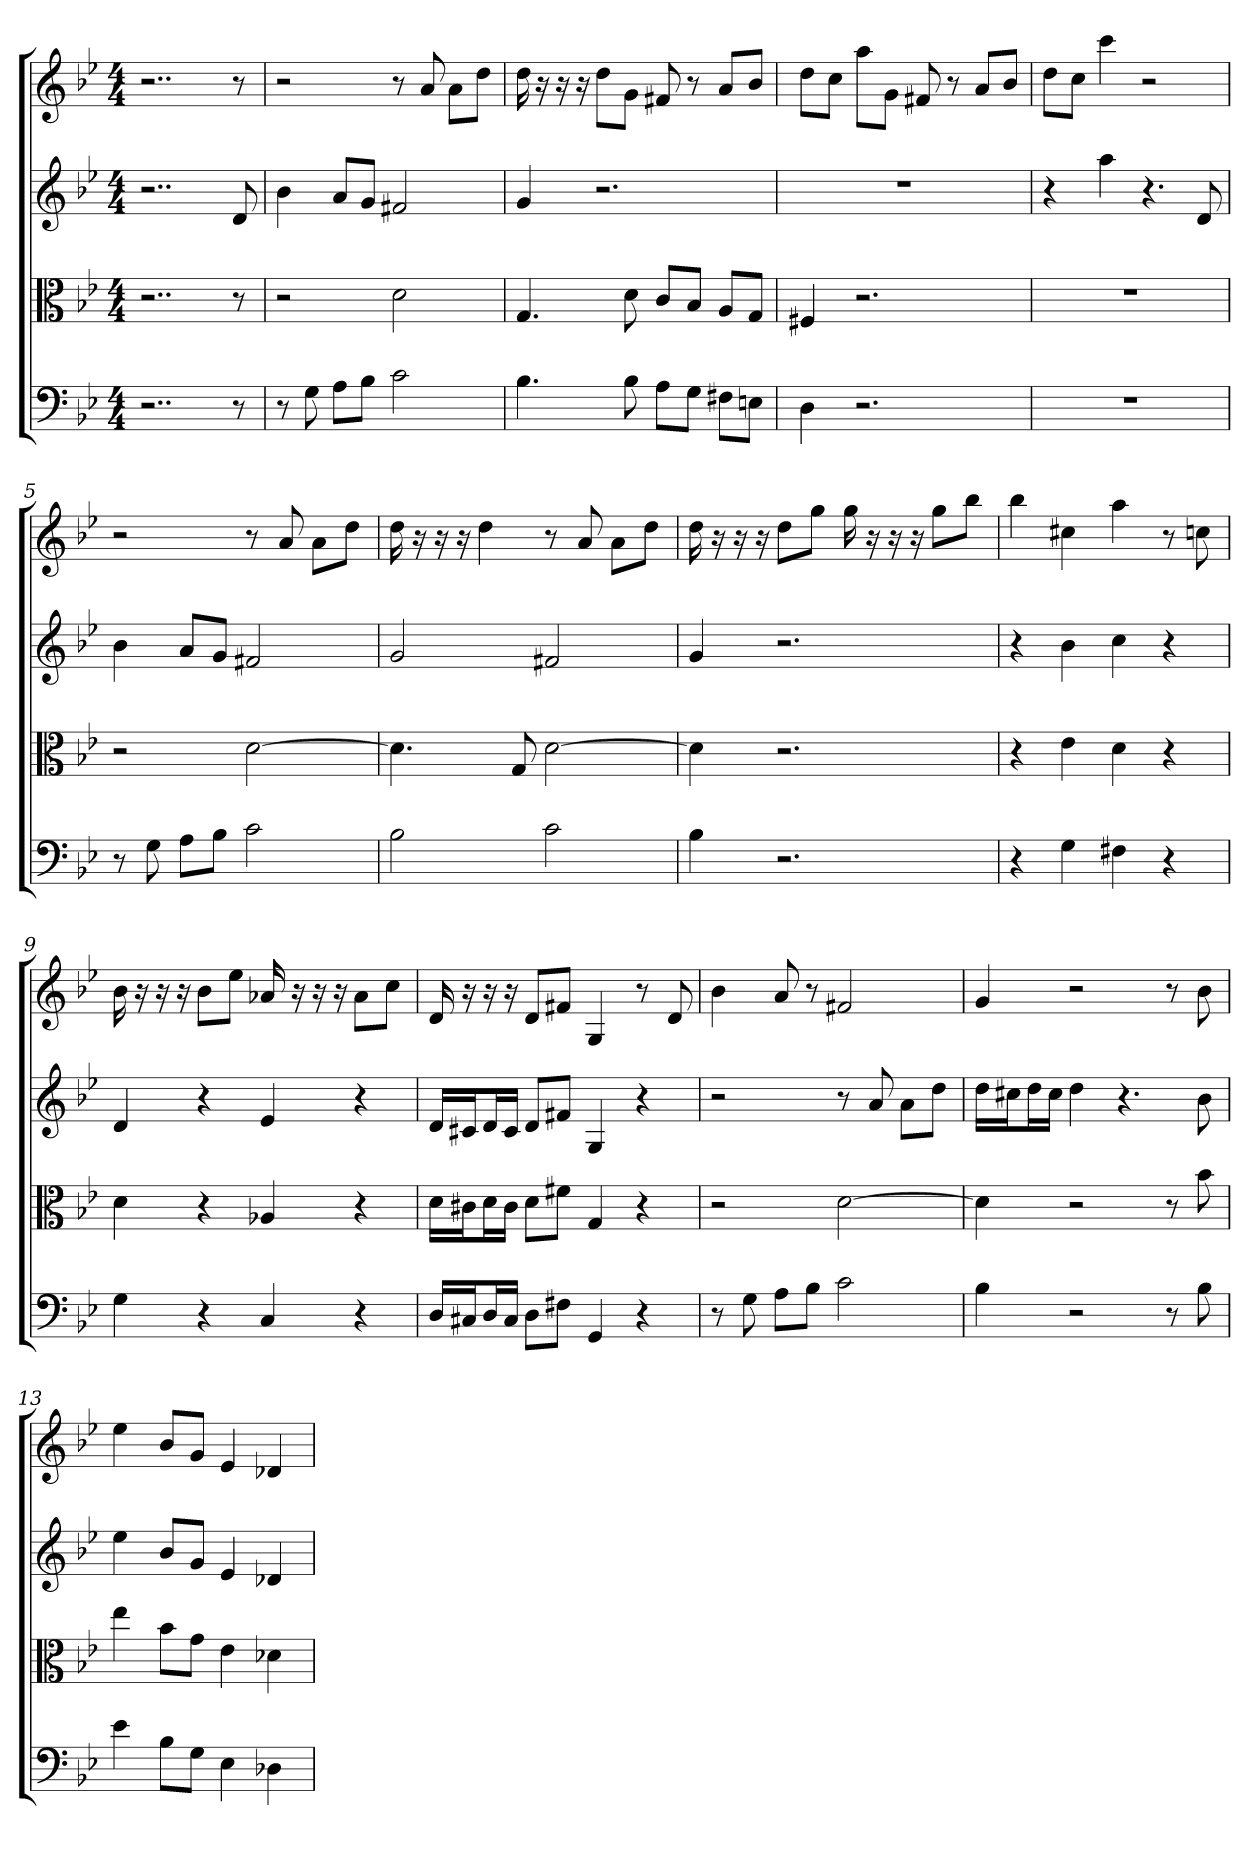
**kern	**kern	**kern	**kern
*part4	*part3	*part2	*part1
*staff4	*staff3	*staff2	*staff1
*clefF4	*clefC3	*clefG2	*clefG2
*k[b-e-]	*k[b-e-]	*k[b-e-]	*k[b-e-]
*g:	*g:	*g:	*g:
*M4/4	*M4/4	*M4/4	*M4/4
=	=	=	=
2..r	2..r	2..r	2..r
8r	8r	8d	8r
=1	=1	=1	=1
8r	2r	4b-	2r
8G	.	.	.
8A\L	.	8a/L	.
8B-\J	.	8g/J	.
2c	2d	2f#X	8r
.	.	.	8a
.	.	.	8a\L
.	.	.	8dd\J
=2	=2	=2	=2
4.B-	4.G	4g	16dd
.	.	.	16r
.	.	.	16r
.	.	.	16r
.	.	2.r	8dd\L
8B-	8d	.	8g\J
8A\L	8c/L	.	8f#X
8G\J	8B-/J	.	8r
8F#X\L	8A/L	.	8a/L
8En\J	8G/J	.	8b-/J
=3	=3	=3	=3
4D	4F#X	1r	8dd\L
.	.	.	8cc\J
2.r	2.r	.	8aa\L
.	.	.	8g\J
.	.	.	8f#X
.	.	.	8r
.	.	.	8a/L
.	.	.	8b-/J
=4	=4	=4	=4
1r	1r	4r	8dd\L
.	.	.	8cc\J
.	.	4aa	4ccc
.	.	4.r	2r
.	.	8d	.
=5	=5	=5	=5
8r	2r	4b-	2r
8G	.	.	.
8A\L	.	8a/L	.
8B-\J	.	8g/J	.
2c	[2d	2f#X	8r
.	.	.	8a
.	.	.	8a\L
.	.	.	8dd\J
=6	=6	=6	=6
2B-	4.d]	2g	16dd
.	.	.	16r
.	.	.	16r
.	.	.	16r
.	.	.	4dd
.	8G	.	.
2c	[2d	2f#X	8r
.	.	.	8a
.	.	.	8a\L
.	.	.	8dd\J
=7	=7	=7	=7
4B-	4d]	4g	16dd
.	.	.	16r
.	.	.	16r
.	.	.	16r
2.r	2.r	2.r	8dd\L
.	.	.	8gg\J
.	.	.	16gg
.	.	.	16r
.	.	.	16r
.	.	.	16r
.	.	.	8gg\L
.	.	.	8bb-\J
=8	=8	=8	=8
4r	4r	4r	4bb-
4G	4e-	4b-	4cc#X
4F#X	4d	4cc	4aa
4r	4r	4r	8r
.	.	.	8ccn
=9	=9	=9	=9
4G	4d	4d	16b-
.	.	.	16r
.	.	.	16r
.	.	.	16r
4r	4r	4r	8b-\L
.	.	.	8ee-\J
4C	4A-X	4e-	16a-X
.	.	.	16r
.	.	.	16r
.	.	.	16r
4r	4r	4r	8a-\L
.	.	.	8cc\J
=10	=10	=10	=10
16D/LL	16d\LL	16d/LL	16d
16C#X/J	16c#X\J	16c#X/J	16r
16D/L	16d\L	16d/L	16r
16C#/JJ	16c#\JJ	16c#/JJ	16r
8D\L	8d\L	8d/L	8d/L
8F#X\J	8f#X\J	8f#X/J	8f#X/J
4GG	4G	4G	4G
4r	4r	4r	8r
.	.	.	8d
=11	=11	=11	=11
8r	2r	2r	4b-
8G	.	.	.
8A\L	.	.	8a
8B-\J	.	.	8r
2c	[2d	8r	2f#X
.	.	8a	.
.	.	8a\L	.
.	.	8dd\J	.
=12	=12	=12	=12
4B-	4d]	16dd\LL	4g
.	.	16cc#X\J	.
.	.	16dd\L	.
.	.	16cc#\JJ	.
2r	2r	4dd	2r
.	.	4.r	.
8r	8r	.	8r
8B-	8b-	8b-	8b-
=13	=13	=13	=13
4e-	4ee-	4ee-	4ee-
8B-\L	8b-\L	8b-/L	8b-/L
8G\J	8g\J	8g/J	8g/J
4E-	4e-	4e-	4e-
4D-X	4d-X	4d-X	4d-X
=	=	=	=
*-	*-	*-	*-
